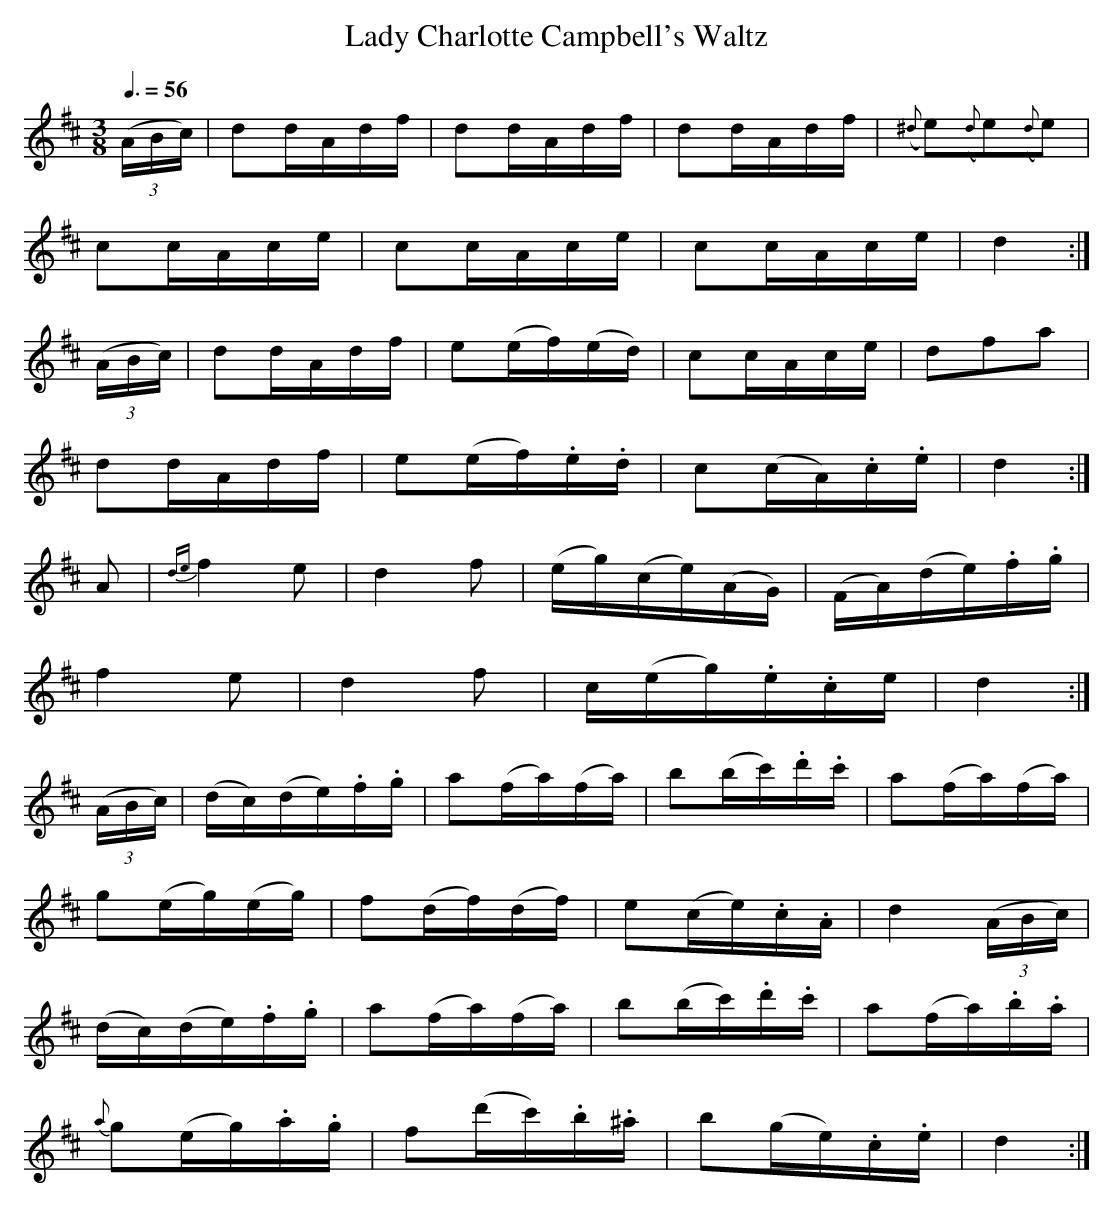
X:1
T:Lady Charlotte Campbell's Waltz
M:3/8
L:1/16
Q:3/8=56
K:D
(3(ABc)|    d2dAdf     |d2dAdf       | d2dAdf      |({^d}e2)({d}e2)({d}e2)|
            c2cAce     |c2cAce       | c2cAce      |     d4              :|
(3(ABc)|    d2dAdf     |e2(ef)(ed)   | c2cAce      |     d2f2a2           |
            d2dAdf     |e2(ef).e.d   | c2(cA).c.e  |     d4              :|
   A2  |{de}f4e2       |d4f2         |(eg)(ce)(AG) |    (FA)(de).f.g      |
            f4e2       |d4f2         | c(eg).e.ce  |     d4              :|
(3(ABc)|   (dc)(de).f.g|a2(fa)(fa)   |b2(bc').d'.c'|     a2(fa)(fa)       |
            g2(eg)(eg) |f2(df)(df)   |e2(ce).c.A   |     d4  (3(ABc)      |
           (dc)(de).f.g|a2(fa)(fa)   |b2(bc').d'.c'|     a2(fa).b.a       |
         {a}g2(eg).a.g |f2(d'c').b.^a|b2(ge).c.e   |     d4              :|
